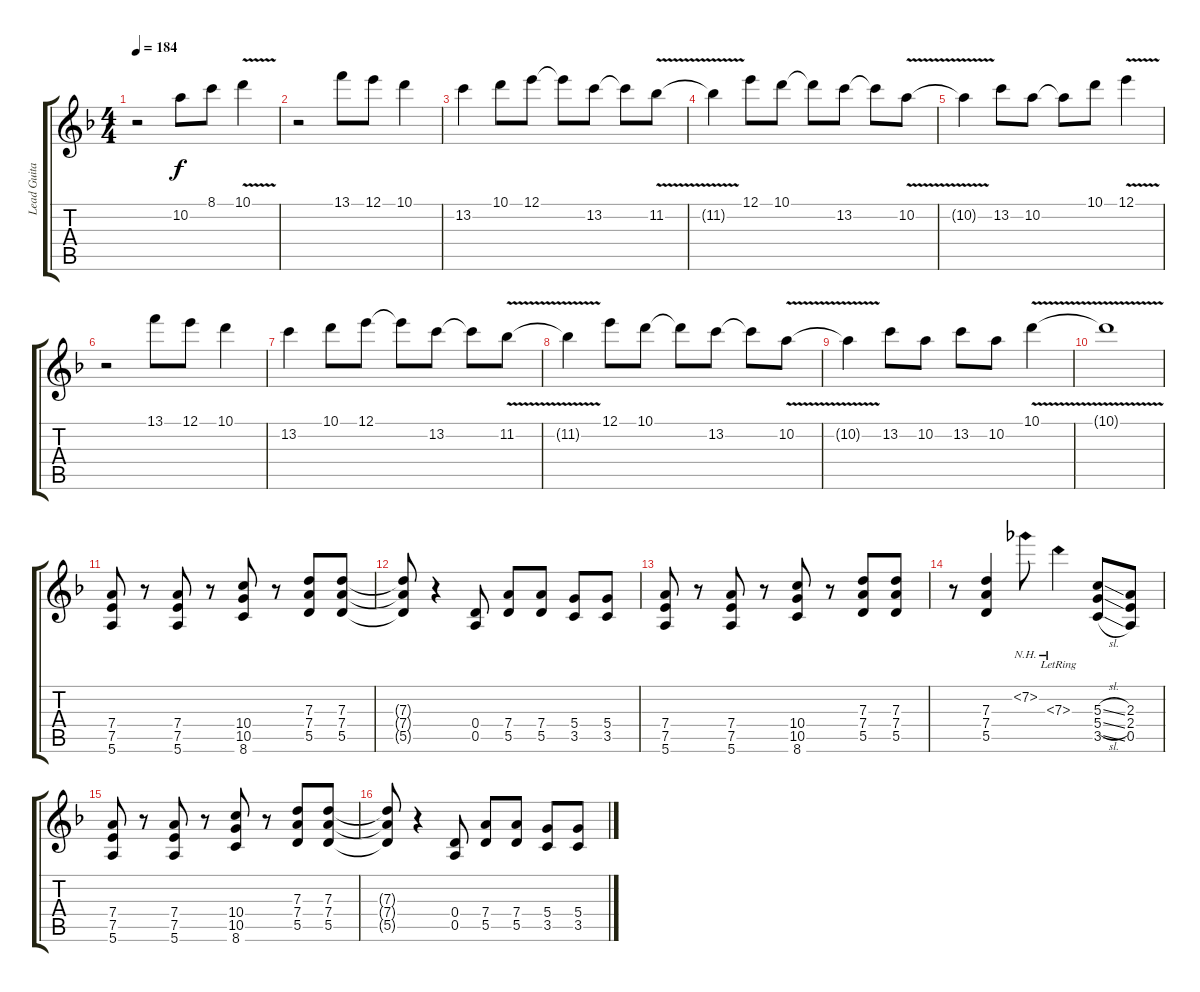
\track ("Lead Guitar" "Lead Guita") {instrument distortionguitar}
\staff {score tabs}
\tuning (E4 B3 G3 D3 A2 E2) {hide}
\ts (4 4)
\tempo 184
\clef g2
\ks f
r.2{dy f} 10.2.8 8.1.8 10.1{v}.4 |
r.2 13.1.8 12.1.8 10.1.4 |
13.2.4 10.1.8 12.1.8 12.1{t}.8 13.2.8 13.2{t}.8 11.2{v}.8 |
11.2{t}.4 12.1.8 10.1.8 10.1{t}.8 13.2.8 13.2{t}.8 10.2{v}.8 |
10.2{t}.4 13.2.8 10.2.8 10.2{t}.8 10.1.8 12.1{v}.4 |
r.2 13.1.8 12.1.8 10.1.4 |
13.2.4 10.1.8 12.1.8 12.1{t}.8 13.2.8 13.2{t}.8 11.2{v}.8 |
11.2{t}.4 12.1.8 10.1.8 10.1{t}.8 13.2.8 13.2{t}.8 10.2{v}.8 |
10.2{t}.4 13.2.8 10.2.8 13.2.8 10.2.8 10.1{v}.4 |
10.1{t}.1 |
(7.4 7.5 5.6).8 r.8 (7.4 7.5 5.6).8 r.8 (10.4 10.5 8.6).8 r.8 (7.3 7.4 5.5).8 (7.3 7.4 5.5).8 |
(7.3{t} 7.4{t} 5.5{t}).8 r.4 (0.4 0.5).8 (7.4 5.5).8 (7.4 5.5).8 (5.4 3.5).8 (5.4 3.5).8 |
(7.4 7.5 5.6).8 r.8 (7.4 7.5 5.6).8 r.8 (10.4 10.5 8.6).8 r.8 (7.3 7.4 5.5).8 (7.3 7.4 5.5).8 |
r.8 (7.3 7.4 5.5).4 7.2{nh}.8 7.3{nh lr}.4 (5.3{sl} 5.4{sl} 3.5{sl}).8 (2.3 2.4 0.5).8 |
(7.4 7.5 5.6).8 r.8 (7.4 7.5 5.6).8 r.8 (10.4 10.5 8.6).8 r.8 (7.3 7.4 5.5).8 (7.3 7.4 5.5).8 |
(7.3{t} 7.4{t} 5.5{t}).8 r.4 (0.4 0.5).8 (7.4 5.5).8 (7.4 5.5).8 (5.4 3.5).8 (5.4 3.5).8
